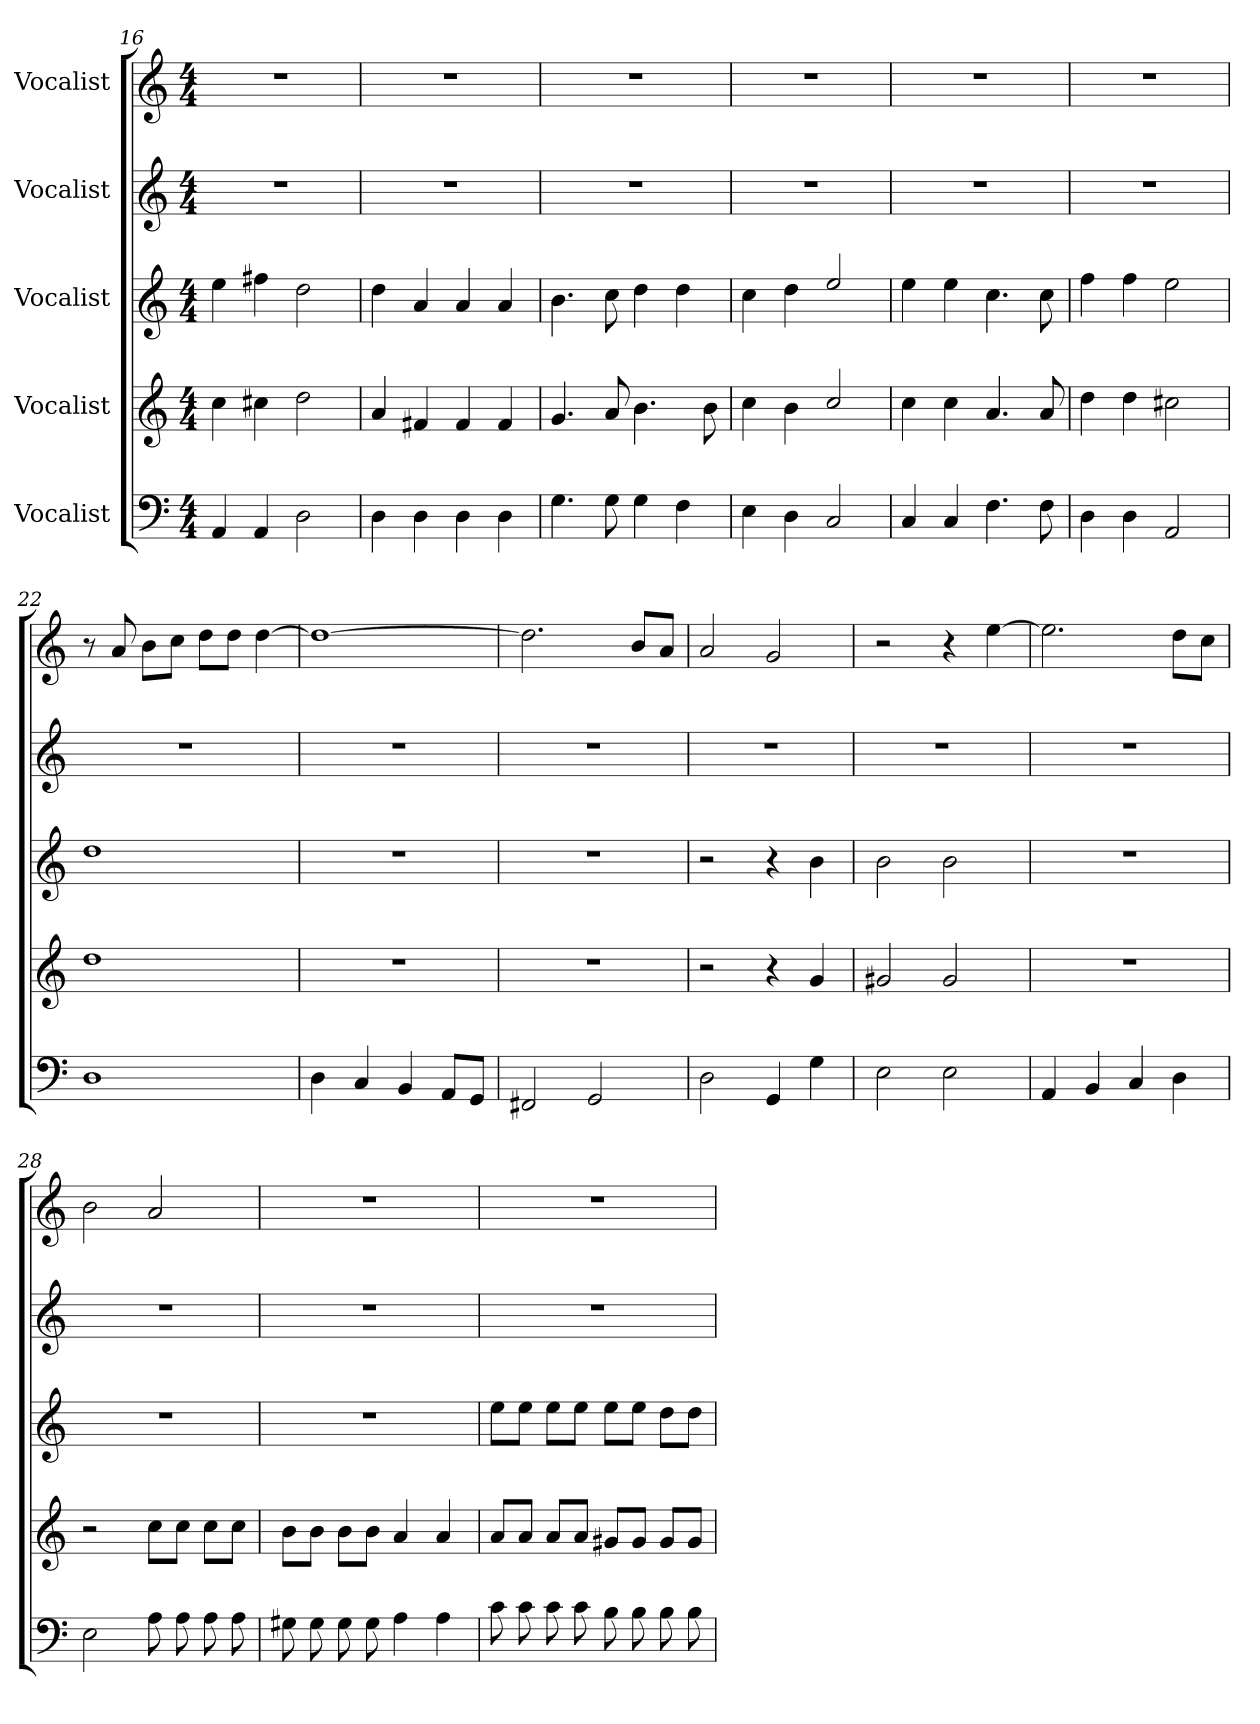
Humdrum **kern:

**kern	**kern	**kern	**kern	**kern
*part5	*part4	*part3	*part2	*part1
*staff5	*staff4	*staff3	*staff2	*staff1
*I"Vocalist	*I"Vocalist	*I"Vocalist	*I"Vocalist	*I"Vocalist
*clefF4	*clefG2	*clefG2	*clefG2	*clefG2
*k[]	*k[]	*k[]	*k[]	*k[]
*M4/4	*M4/4	*M4/4	*M4/4	*M4/4
=16	=16	=16	=16	=16
4AA/	4cc\	4ee\	1r	1r
4AA/	4cc#X\	4ff#X\	.	.
2D\	2dd\	2dd\	.	.
=17	=17	=17	=17	=17
4D\	4a/	4dd\	1r	1r
4D\	4f#X/	4a/	.	.
4D\	4f#/	4a/	.	.
4D\	4f#/	4a/	.	.
=18	=18	=18	=18	=18
4.G\	4.g/	4.b\	1r	1r
8G\	8a/	8cc\	.	.
4G\	4.b\	4dd\	.	.
4F\	.	4dd\	.	.
.	8b\	.	.	.
=19	=19	=19	=19	=19
4E\	4cc\	4cc\	1r	1r
4D\	4b\	4dd\	.	.
2C/	2cc/	2ee/	.	.
=20	=20	=20	=20	=20
4C/	4cc\	4ee\	1r	1r
4C/	4cc\	4ee\	.	.
4.F\	4.a/	4.cc\	.	.
8F\	8a/	8cc\	.	.
=21	=21	=21	=21	=21
4D\	4dd\	4ff\	1r	1r
4D\	4dd\	4ff\	.	.
2AA/	2cc#X\	2ee\	.	.
=22	=22	=22	=22	=22
1D	1dd	1dd	1r	8r
.	.	.	.	8a/
.	.	.	.	8b\L
.	.	.	.	8cc\J
.	.	.	.	8dd\L
.	.	.	.	8dd\J
.	.	.	.	[4dd\
=23	=23	=23	=23	=23
4D\	1r	1r	1r	1dd_
4C/	.	.	.	.
4BB/	.	.	.	.
8AA/L	.	.	.	.
8GG/J	.	.	.	.
=24	=24	=24	=24	=24
2FF#X/	1r	1r	1r	2.dd\]
2GG/	.	.	.	.
.	.	.	.	8b/L
.	.	.	.	8a/J
=25	=25	=25	=25	=25
2D\	2r	2r	1r	2a/
4GG/	4r	4r	.	2g/
4G\	4g/	4b\	.	.
=26	=26	=26	=26	=26
2E\	2g#X/	2b\	1r	2r
2E\	2g#/	2b\	.	4r
.	.	.	.	[4ee\
=27	=27	=27	=27	=27
4AA/	1r	1r	1r	2.ee\]
4BB/	.	.	.	.
4C/	.	.	.	.
4D\	.	.	.	8dd\L
.	.	.	.	8cc\J
=28	=28	=28	=28	=28
2E\	2r	1r	1r	2b\
8A\	8cc\L	.	.	2a/
8A\	8cc\J	.	.	.
8A\	8cc\L	.	.	.
8A\	8cc\J	.	.	.
=29	=29	=29	=29	=29
8G#X\	8b\L	1r	1r	1r
8G#\	8b\J	.	.	.
8G#\	8b\L	.	.	.
8G#\	8b\J	.	.	.
4A\	4a/	.	.	.
4A\	4a/	.	.	.
=30	=30	=30	=30	=30
8c\	8a/L	8ee\L	1r	1r
8c\	8a/J	8ee\J	.	.
8c\	8a/L	8ee\L	.	.
8c\	8a/J	8ee\J	.	.
8B\	8g#X/L	8ee\L	.	.
8B\	8g#/J	8ee\J	.	.
8B\	8g#/L	8dd\L	.	.
8B\	8g#/J	8dd\J	.	.
=	=	=	=	=
*-	*-	*-	*-	*-
